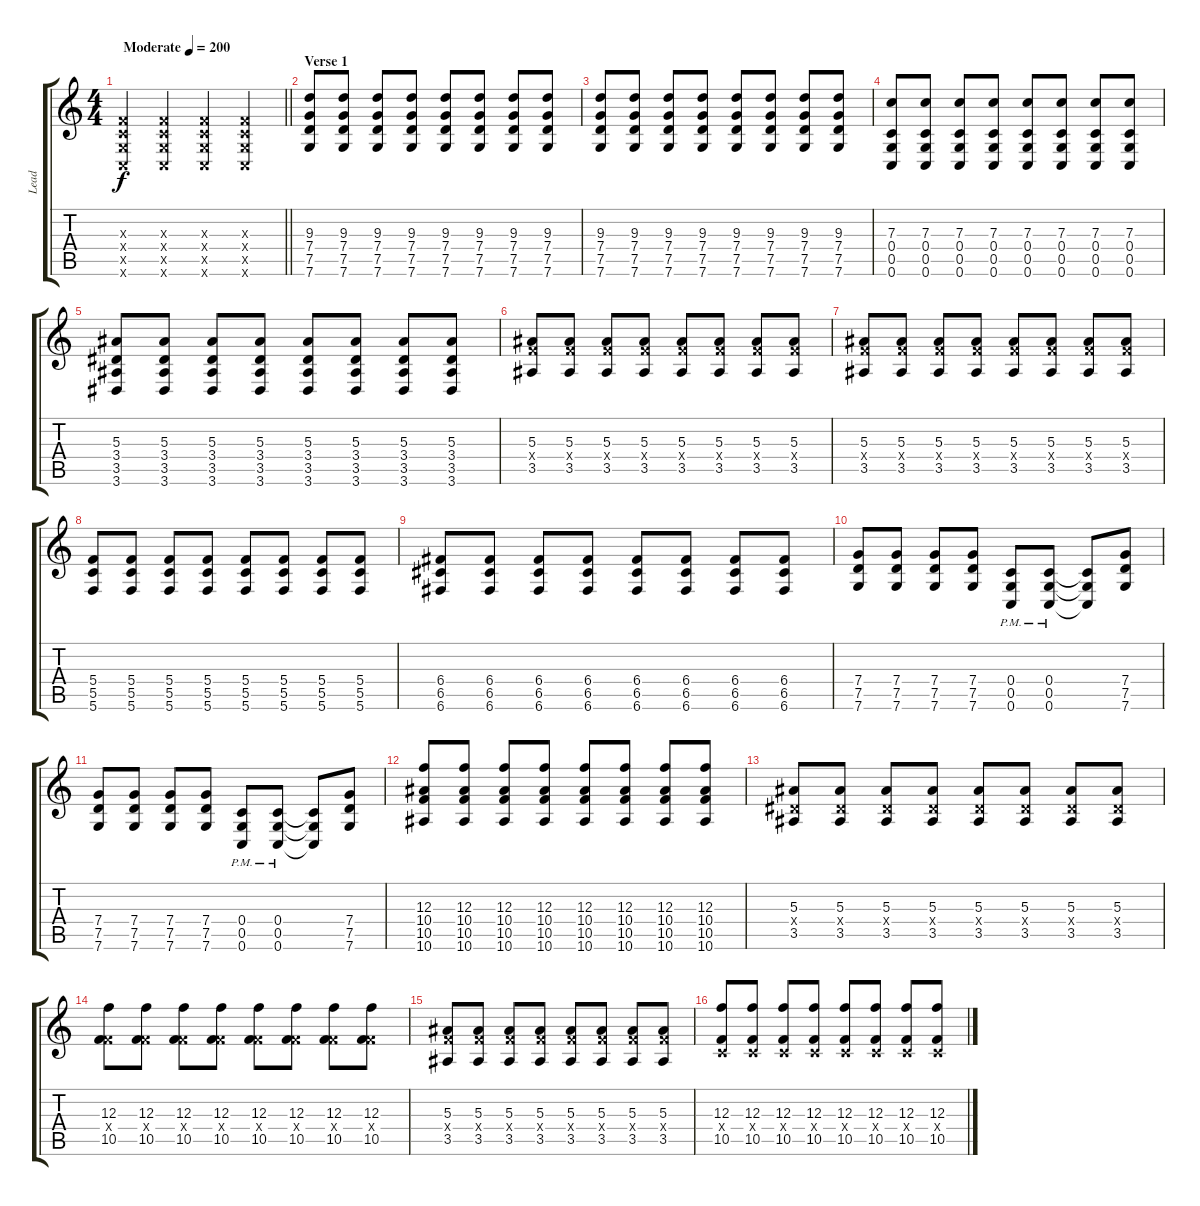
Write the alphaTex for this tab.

\track ("Lead" "Lead") {instrument distortionguitar}
\staff {score tabs}
\tuning (D4 A3 F3 C3 G2 C2) {hide}
\ts (4 4)
\tempo (200 "Moderate")
\clef g2
\barLineRight lightlight
\ks c
(0.3{x} 0.4{x} 0.5{x} 0.6{x}).4{dy f instrument distortionguitar} (0.3{x} 0.4{x} 0.5{x} 0.6{x}).4 (0.3{x} 0.4{x} 0.5{x} 0.6{x}).4 (0.3{x} 0.4{x} 0.5{x} 0.6{x}).4 |
\section ("" "Verse 1")
(9.3 7.4 7.5 7.6).8{instrument distortionguitar} (9.3 7.4 7.5 7.6).8 (9.3 7.4 7.5 7.6).8 (9.3 7.4 7.5 7.6).8 (9.3 7.4 7.5 7.6).8 (9.3 7.4 7.5 7.6).8 (9.3 7.4 7.5 7.6).8 (9.3 7.4 7.5 7.6).8 |
(9.3 7.4 7.5 7.6).8 (9.3 7.4 7.5 7.6).8 (9.3 7.4 7.5 7.6).8 (9.3 7.4 7.5 7.6).8 (9.3 7.4 7.5 7.6).8 (9.3 7.4 7.5 7.6).8 (9.3 7.4 7.5 7.6).8 (9.3 7.4 7.5 7.6).8 |
(7.3 0.4 0.5 0.6).8 (7.3 0.4 0.5 0.6).8 (7.3 0.4 0.5 0.6).8 (7.3 0.4 0.5 0.6).8 (7.3 0.4 0.5 0.6).8 (7.3 0.4 0.5 0.6).8 (7.3 0.4 0.5 0.6).8 (7.3 0.4 0.5 0.6).8 |
(5.3 3.4 3.5 3.6).8 (5.3 3.4 3.5 3.6).8 (5.3 3.4 3.5 3.6).8 (5.3 3.4 3.5 3.6).8 (5.3 3.4 3.5 3.6).8 (5.3 3.4 3.5 3.6).8 (5.3 3.4 3.5 3.6).8 (5.3 3.4 3.5 3.6).8 |
(5.3 5.4{x} 3.5).8 (5.3 5.4{x} 3.5).8 (5.3 5.4{x} 3.5).8 (5.3 5.4{x} 3.5).8 (5.3 5.4{x} 3.5).8 (5.3 5.4{x} 3.5).8 (5.3 5.4{x} 3.5).8 (5.3 5.4{x} 3.5).8 |
(5.3 5.4{x} 3.5).8 (5.3 5.4{x} 3.5).8 (5.3 5.4{x} 3.5).8 (5.3 5.4{x} 3.5).8 (5.3 5.4{x} 3.5).8 (5.3 5.4{x} 3.5).8 (5.3 5.4{x} 3.5).8 (5.3 5.4{x} 3.5).8 |
(5.4 5.5 5.6).8 (5.4 5.5 5.6).8 (5.4 5.5 5.6).8 (5.4 5.5 5.6).8 (5.4 5.5 5.6).8 (5.4 5.5 5.6).8 (5.4 5.5 5.6).8 (5.4 5.5 5.6).8 |
(6.4 6.5 6.6).8 (6.4 6.5 6.6).8 (6.4 6.5 6.6).8 (6.4 6.5 6.6).8 (6.4 6.5 6.6).8 (6.4 6.5 6.6).8 (6.4 6.5 6.6).8 (6.4 6.5 6.6).8 |
(7.4 7.5 7.6).8 (7.4 7.5 7.6).8 (7.4 7.5 7.6).8 (7.4 7.5 7.6).8 (0.4{pm} 0.5 0.6).8 (0.4{pm} 0.5 0.6).8 (0.4{t} 0.5{t} 0.6{t}).8 (7.4 7.5 7.6).8 |
(7.4 7.5 7.6).8 (7.4 7.5 7.6).8 (7.4 7.5 7.6).8 (7.4 7.5 7.6).8 (0.4{pm} 0.5 0.6).8 (0.4{pm} 0.5 0.6).8 (0.4{t} 0.5{t} 0.6{t}).8 (7.4 7.5 7.6).8 |
(12.3 10.4 10.5 10.6).8 (12.3 10.4 10.5 10.6).8 (12.3 10.4 10.5 10.6).8 (12.3 10.4 10.5 10.6).8 (12.3 10.4 10.5 10.6).8 (12.3 10.4 10.5 10.6).8 (12.3 10.4 10.5 10.6).8 (12.3 10.4 10.5 10.6).8 |
(5.3 3.4{x} 3.5).8 (5.3 3.4{x} 3.5).8 (5.3 3.4{x} 3.5).8 (5.3 3.4{x} 3.5).8 (5.3 3.4{x} 3.5).8 (5.3 3.4{x} 3.5).8 (5.3 3.4{x} 3.5).8 (5.3 3.4{x} 3.5).8 |
(12.3 5.4{x} 10.5).8 (12.3 5.4{x} 10.5).8 (12.3 5.4{x} 10.5).8 (12.3 5.4{x} 10.5).8 (12.3 5.4{x} 10.5).8 (12.3 5.4{x} 10.5).8 (12.3 5.4{x} 10.5).8 (12.3 5.4{x} 10.5).8 |
(5.3 5.4{x} 3.5).8 (5.3 5.4{x} 3.5).8 (5.3 5.4{x} 3.5).8 (5.3 5.4{x} 3.5).8 (5.3 5.4{x} 3.5).8 (5.3 5.4{x} 3.5).8 (5.3 5.4{x} 3.5).8 (5.3 5.4{x} 3.5).8 |
(12.3 0.4{x} 10.5).8 (12.3 0.4{x} 10.5).8 (12.3 0.4{x} 10.5).8 (12.3 0.4{x} 10.5).8 (12.3 0.4{x} 10.5).8 (12.3 0.4{x} 10.5).8 (12.3 0.4{x} 10.5).8 (12.3 0.4{x} 10.5).8
